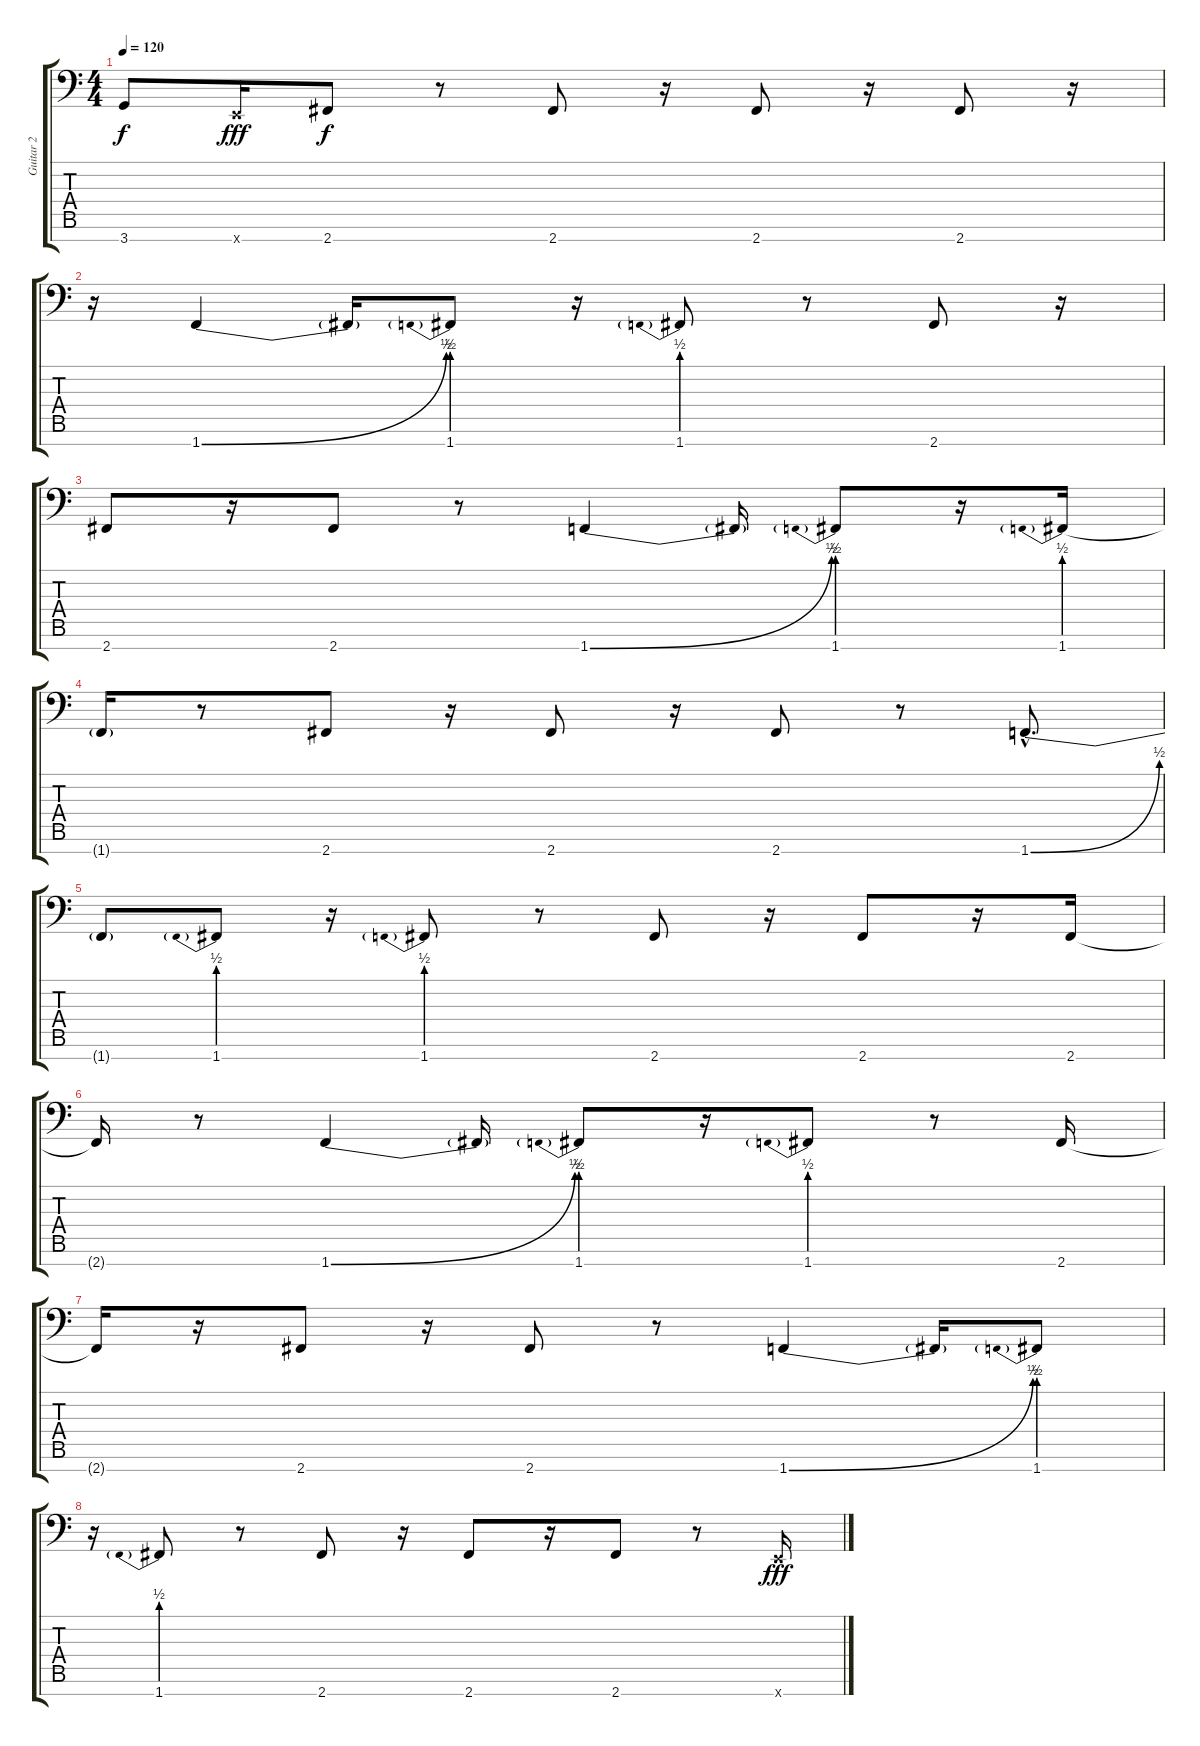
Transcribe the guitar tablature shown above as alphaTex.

\track ("Guitar 2" "Guitar 2") {instrument distortionguitar}
\staff {score tabs}
\tuning (Bb3 Gb3 Db3 Ab2 Eb2 Bb1 E1) {hide}
\ts (4 4)
\tempo 120
\clef f4
\ks c
3.7.8{dy f} 0.7{x}.16{dy fff} 2.7.8{dy f} r.8 2.7.8 r.16 2.7.8 r.16 2.7.8 r.16 |
r.16 1.7{be (bend 0 0 60 2)}.4 1.7{t}.16 1.7{be (prebend 0 2 60 2)}.8 r.16 1.7{be (prebend 0 2 60 2)}.8 r.8 2.7.8 r.16 |
2.7.8 r.16 2.7.8 r.8 1.7{be (bend 0 0 60 2)}.4 1.7{t}.16 1.7{be (prebend 0 2 60 2)}.8 r.16 1.7{be (prebend 0 2 60 2)}.16 |
1.7{t}.16 r.8 2.7.8 r.16 2.7.8 r.16 2.7.8 r.8 1.7{be (bend 0 0 60 2) hac}.8{d} |
1.7{t}.8 1.7{be (prebend 0 2 60 2)}.8 r.16 1.7{be (prebend 0 2 60 2)}.8 r.8 2.7.8 r.16 2.7.8 r.16 2.7.16 |
2.7{t}.16 r.8 1.7{be (bend 0 0 60 2)}.4 1.7{t}.16 1.7{be (prebend 0 2 60 2)}.8 r.16 1.7{be (prebend 0 2 60 2)}.8 r.8 2.7.16 |
2.7{t}.16 r.16 2.7.8 r.16 2.7.8 r.8 1.7{be (bend 0 0 60 2)}.4 1.7{t}.16 1.7{be (prebend 0 2 60 2)}.8 |
r.16 1.7{be (prebend 0 2 60 2)}.8 r.8 2.7.8 r.16 2.7.8 r.16 2.7.8 r.8 0.7{x}.16{dy fff}
